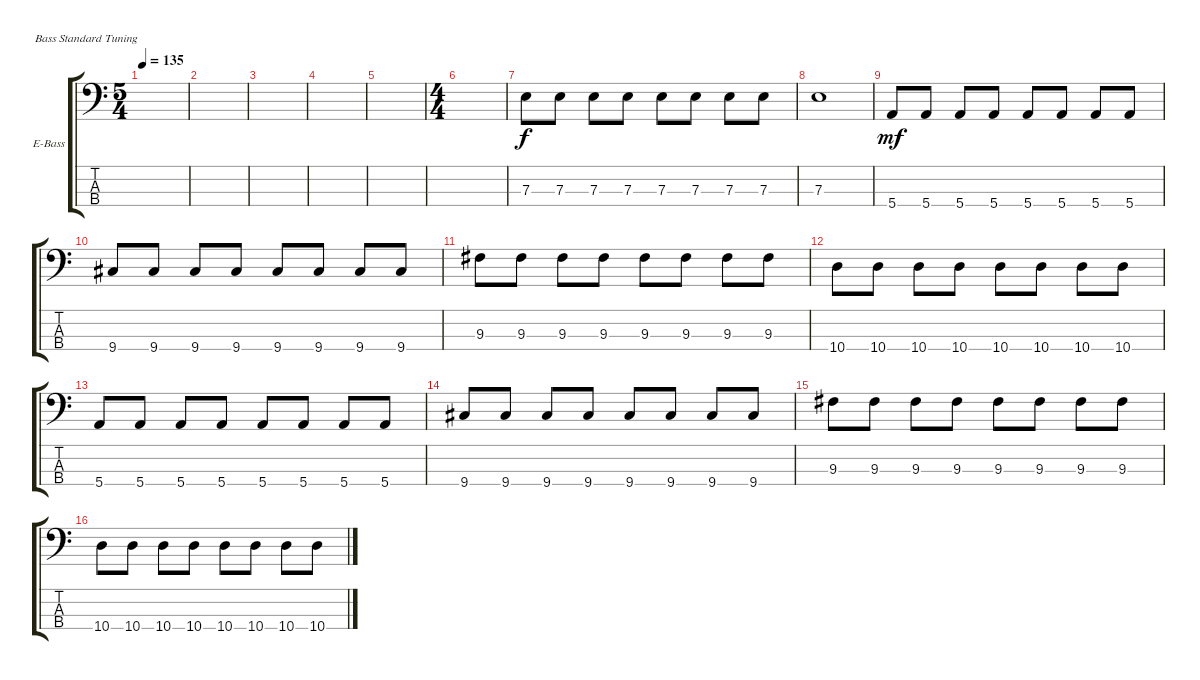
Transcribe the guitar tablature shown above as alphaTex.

\defaultSystemsLayout 4
\bracketExtendMode groupsimilarinstruments
\firstSystemTrackNameOrientation horizontal
\otherSystemsTrackNameOrientation horizontal
\track ("Electric Bass" "E-Bass") {instrument electricbassfinger}
\staff {score tabs}
\tuning (G2 D2 A1 E1)
\ts (5 4)
\tempo 135
\clef f4
\ks c
|
|
|
|
|
\ts (4 4)
|
7.3.8 7.3.8 7.3.8 7.3.8 7.3.8 7.3.8 7.3.8 7.3.8 |
7.3.1 |
5.4.8{dy mf} 5.4.8 5.4.8 5.4.8 5.4.8 5.4.8 5.4.8 5.4.8 |
9.4.8 9.4.8 9.4.8 9.4.8 9.4.8 9.4.8 9.4.8 9.4.8 |
9.3.8 9.3.8 9.3.8 9.3.8 9.3.8 9.3.8 9.3.8 9.3.8 |
10.4.8 10.4.8 10.4.8 10.4.8 10.4.8 10.4.8 10.4.8 10.4.8 |
5.4.8 5.4.8 5.4.8 5.4.8 5.4.8 5.4.8 5.4.8 5.4.8 |
9.4.8 9.4.8 9.4.8 9.4.8 9.4.8 9.4.8 9.4.8 9.4.8 |
9.3.8 9.3.8 9.3.8 9.3.8 9.3.8 9.3.8 9.3.8 9.3.8 |
10.4.8 10.4.8 10.4.8 10.4.8 10.4.8 10.4.8 10.4.8 10.4.8
